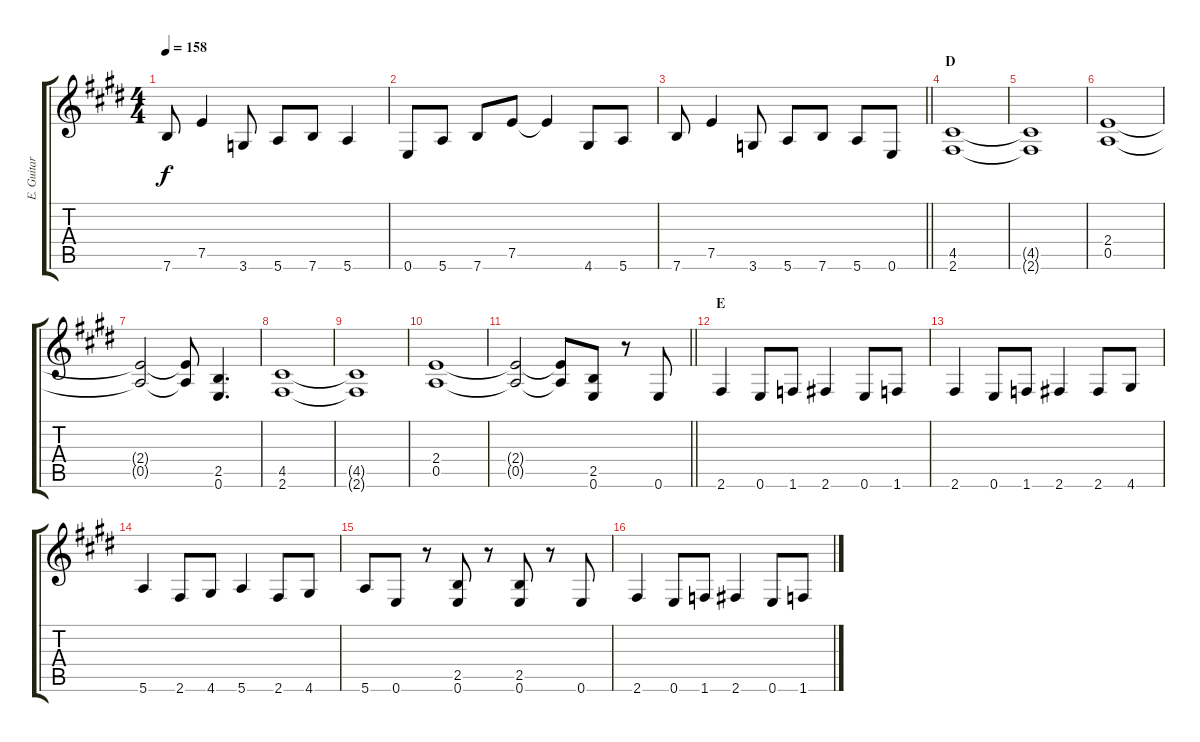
\track ("E. Guitar II" "E. Guitar ") {instrument electricguitarclean}
\staff {score tabs}
\tuning (E4 B3 G3 D3 A2 E2) {hide}
\ts (4 4)
\tempo 158
\clef g2
\ks e
7.6.8{dy f} 7.5.4 3.6.8 5.6.8 7.6.8 5.6.4 |
0.6.8 5.6.8 7.6.8 7.5.8 7.5{t}.4 4.6.8 5.6.8 |
\barLineRight lightlight
7.6.8 7.5.4 3.6.8 5.6.8 7.6.8 5.6.8 0.6.8 |
\section ("" "D")
(4.5 2.6).1 |
(4.5{t} 2.6{t}).1 |
(2.4 0.5).1 |
(2.4{t} 0.5{t}).2 (2.4{t} 0.5{t}).8 (2.5 0.6).4{d} |
(4.5 2.6).1 |
(4.5{t} 2.6{t}).1 |
(2.4 0.5).1 |
\barLineRight lightlight
(2.4{t} 0.5{t}).2 (2.4{t} 0.5{t}).8 (2.5 0.6).8 r.8 0.6.8 |
\section ("" "E")
2.6.4 0.6.8 1.6.8 2.6.4 0.6.8 1.6.8 |
2.6.4 0.6.8 1.6.8 2.6.4 2.6.8 4.6.8 |
5.6.4 2.6.8 4.6.8 5.6.4 2.6.8 4.6.8 |
5.6.8 0.6.8 r.8 (2.5 0.6).8 r.8 (2.5 0.6).8 r.8 0.6.8 |
2.6.4 0.6.8 1.6.8 2.6.4 0.6.8 1.6.8
